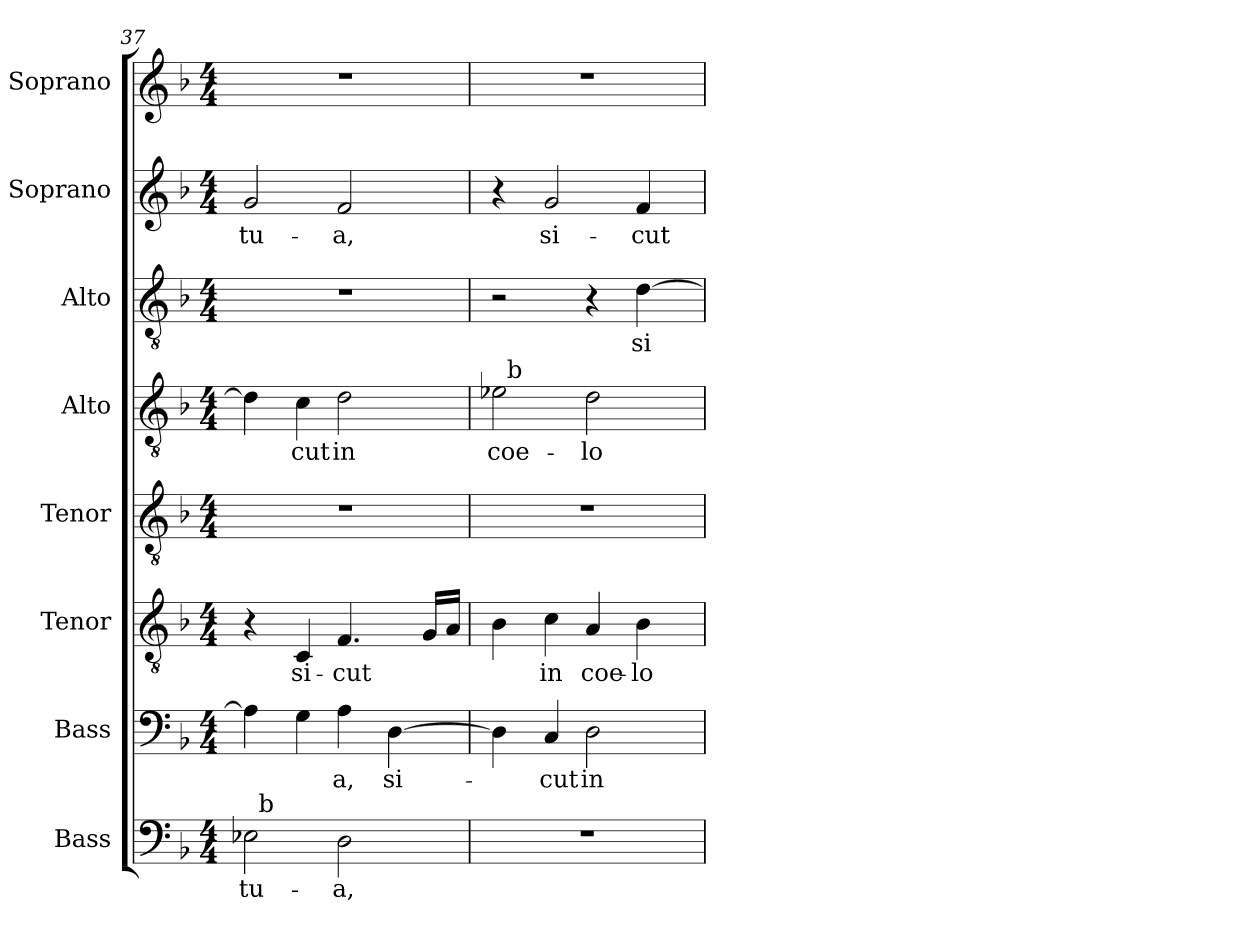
**kern	**text	**kern	**text	**kern	**text	**kern	**kern	**text	**kern	**text	**kern	**text	**kern
*part8	*part8	*part7	*part7	*part6	*part6	*part5	*part4	*part4	*part3	*part3	*part2	*part2	*part1
*staff8	*staff8	*staff7	*staff7	*staff6	*staff6	*staff5	*staff4	*staff4	*staff3	*staff3	*staff2	*staff2	*staff1
*I"Bass	*	*I"Bass	*	*I"Tenor	*	*I"Tenor	*I"Alto	*	*I"Alto	*	*I"Soprano	*	*I"Soprano
*I'B.	*	*I'B.	*	*I'T.	*	*I'T.	*I'A.	*	*I'A.	*	*I'S.	*	*I'S.
*clefF4	*	*clefF4	*	*clefGv2	*	*clefGv2	*clefGv2	*	*clefGv2	*	*clefG2	*	*clefG2
*	*	*	*	*ITrd7c12	*	*ITrd7c12	*ITrd7c12	*	*ITrd7c12	*	*	*	*
*k[b-]	*	*k[b-]	*	*k[b-]	*	*k[b-]	*k[b-]	*	*k[b-]	*	*k[b-]	*	*k[b-]
*F:	*	*F:	*	*F:	*	*F:	*F:	*	*F:	*	*F:	*	*F:
*M4/4	*	*M4/4	*	*M4/4	*	*M4/4	*M4/4	*	*M4/4	*	*M4/4	*	*M4/4
=37	=37	=37	=37	=37	=37	=37	=37	=37	=37	=37	=37	=37	=37
!	!LO:LY:b:color=#000000	!	!	!	!	!	!	!	!	!	!	!	!
!	!	!	!	!	!	!	!	!	!	!	!	!LO:LY:b:color=#000000	!
*^	*	*	*	*	*	*	*	*	*	*	*	*	*
2E-i\	32ryy	tu-	4Ai\]	.	4r	.	1r	4Di\]	.	1r	.	2gi/	tu-	1r
.	256ryy	.	.	.	.	.	.	.	.	.	.	.	.	.
!	!LO:TX:a:t=b	!	!	!	!	!	!	!	!	!	!	!	!	!
.	2ryy	.	.	.	.	.	.	.	.	.	.	.	.	.
!	!	!	!	!	!	!LO:LY:b:color=#000000	!	!	!	!	!	!	!	!
!	!	!	!	!	!	!	!	!	!LO:LY:b:color=#000000	!	!	!	!	!
.	.	.	4Gi\	.	4CCi/	si-	.	4Ci\	-cut	.	.	.	.	.
!	!	!LO:LY:b:color=#000000	!	!	!	!	!	!	!	!	!	!	!	!
!	!	!	!	!LO:LY:b:color=#000000	!	!	!	!	!	!	!	!	!	!
!	!	!	!	!	!	!LO:LY:b:color=#000000	!	!	!	!	!	!	!	!
!	!	!	!	!	!	!	!	!	!LO:LY:b:color=#000000	!	!	!	!	!
!	!	!	!	!	!	!	!	!	!	!	!	!	!LO:LY:b:color=#000000	!
2Di\	.	-a,	4Ai\	-a,	4.FFi/	-cut	.	2Di\	in	.	.	2fi/	-a,	.
.	4ryy	.	.	.	.	.	.	.	.	.	.	.	.	.
!	!	!	!	!LO:LY:b:color=#000000	!	!	!	!	!	!	!	!	!	!
.	.	.	[4Di\	si-	.	.	.	.	.	.	.	.	.	.
.	8ryy	.	.	.	.	.	.	.	.	.	.	.	.	.
.	.	.	.	.	16GGi/LL	.	.	.	.	.	.	.	.	.
.	16ryy	.	.	.	.	.	.	.	.	.	.	.	.	.
.	.	.	.	.	16AAi/JJ	.	.	.	.	.	.	.	.	.
.	64..ryy	.	.	.	.	.	.	.	.	.	.	.	.	.
*v	*v	*	*	*	*	*	*	*	*	*	*	*	*	*
=38	=38	=38	=38	=38	=38	=38	=38	=38	=38	=38	=38	=38	=38
*^	*	*	*	*	*	*	*	*	*	*	*	*	*
!	!	!	!	!	!	!	!	!	!LO:LY:b:color=#000000	!	!	!	!	!
*v	*v	*	*	*	*	*	*	*^	*	*	*	*	*	*
1r	.	4Di\]	.	4BB-i\	.	1r	2E-i\	32ryy	coe-	2r	.	4r	.	1r
.	.	.	.	.	.	.	.	256ryy	.	.	.	.	.	.
!	!	!	!	!	!	!	!	!LO:TX:a:t=b	!	!	!	!	!	!
.	.	.	.	.	.	.	.	2ryy	.	.	.	.	.	.
!	!	!	!LO:LY:b:color=#000000	!	!	!	!	!	!	!	!	!	!	!
!	!	!	!	!	!LO:LY:b:color=#000000	!	!	!	!	!	!	!	!	!
!	!	!	!	!	!	!	!	!	!	!	!	!	!LO:LY:b:color=#000000	!
.	.	4Ci/	-cut	4Ci\	in	.	.	.	.	.	.	2gi/	si-	.
!	!	!	!LO:LY:b:color=#000000	!	!	!	!	!	!	!	!	!	!	!
!	!	!	!	!	!LO:LY:b:color=#000000	!	!	!	!	!	!	!	!	!
!	!	!	!	!	!	!	!	!	!LO:LY:b:color=#000000	!	!	!	!	!
.	.	2Di\	in	4AAi/	coe-	.	2Di\	.	-lo	4r	.	.	.	.
.	.	.	.	.	.	.	.	4ryy	.	.	.	.	.	.
!	!	!	!	!	!LO:LY:b:color=#000000	!	!	!	!	!	!	!	!	!
!	!	!	!	!	!	!	!	!	!	!	!LO:LY:b:color=#000000	!	!	!
!	!	!	!	!	!	!	!	!	!	!	!	!	!LO:LY:b:color=#000000	!
.	.	.	.	4BB-i\	-lo	.	.	.	.	[4Di\	si-	4fi/	-cut	.
.	.	.	.	.	.	.	.	8ryy	.	.	.	.	.	.
.	.	.	.	.	.	.	.	16ryy	.	.	.	.	.	.
.	.	.	.	.	.	.	.	64..ryy	.	.	.	.	.	.
*	*	*	*	*	*	*	*v	*v	*	*	*	*	*	*
=	=	=	=	=	=	=	=	=	=	=	=	=	=
*-	*-	*-	*-	*-	*-	*-	*-	*-	*-	*-	*-	*-	*-
